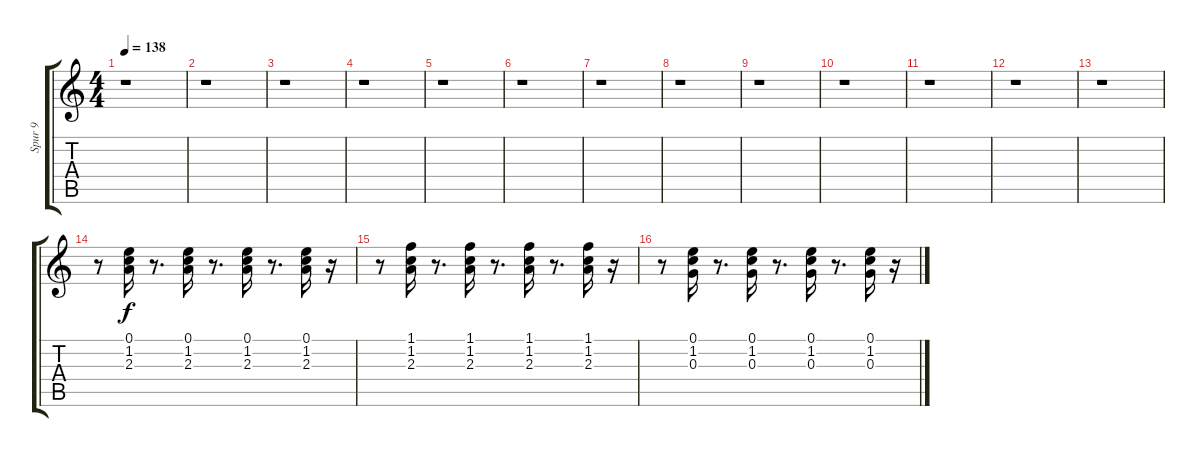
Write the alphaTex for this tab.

\track ("Spur 9" "Spur 9") {instrument electricguitarmuted}
\staff {score tabs}
\tuning (E4 B3 G3 D3 A2 E2) {hide}
\ts (4 4)
\tempo 138
\clef g2
\ks c
r.1{dy f} |
r.1 |
r.1 |
r.1 |
r.1 |
r.1 |
r.1 |
r.1 |
r.1 |
r.1 |
r.1 |
r.1 |
r.1 |
r.8 (0.1 1.2 2.3).16 r.8{d} (0.1 1.2 2.3).16 r.8{d} (0.1 1.2 2.3).16 r.8{d} (0.1 1.2 2.3).16 r.16 |
r.8 (1.1 1.2 2.3).16 r.8{d} (1.1 1.2 2.3).16 r.8{d} (1.1 1.2 2.3).16 r.8{d} (1.1 1.2 2.3).16 r.16 |
r.8 (0.1 1.2 0.3).16 r.8{d} (0.1 1.2 0.3).16 r.8{d} (0.1 1.2 0.3).16 r.8{d} (0.1 1.2 0.3).16 r.16
